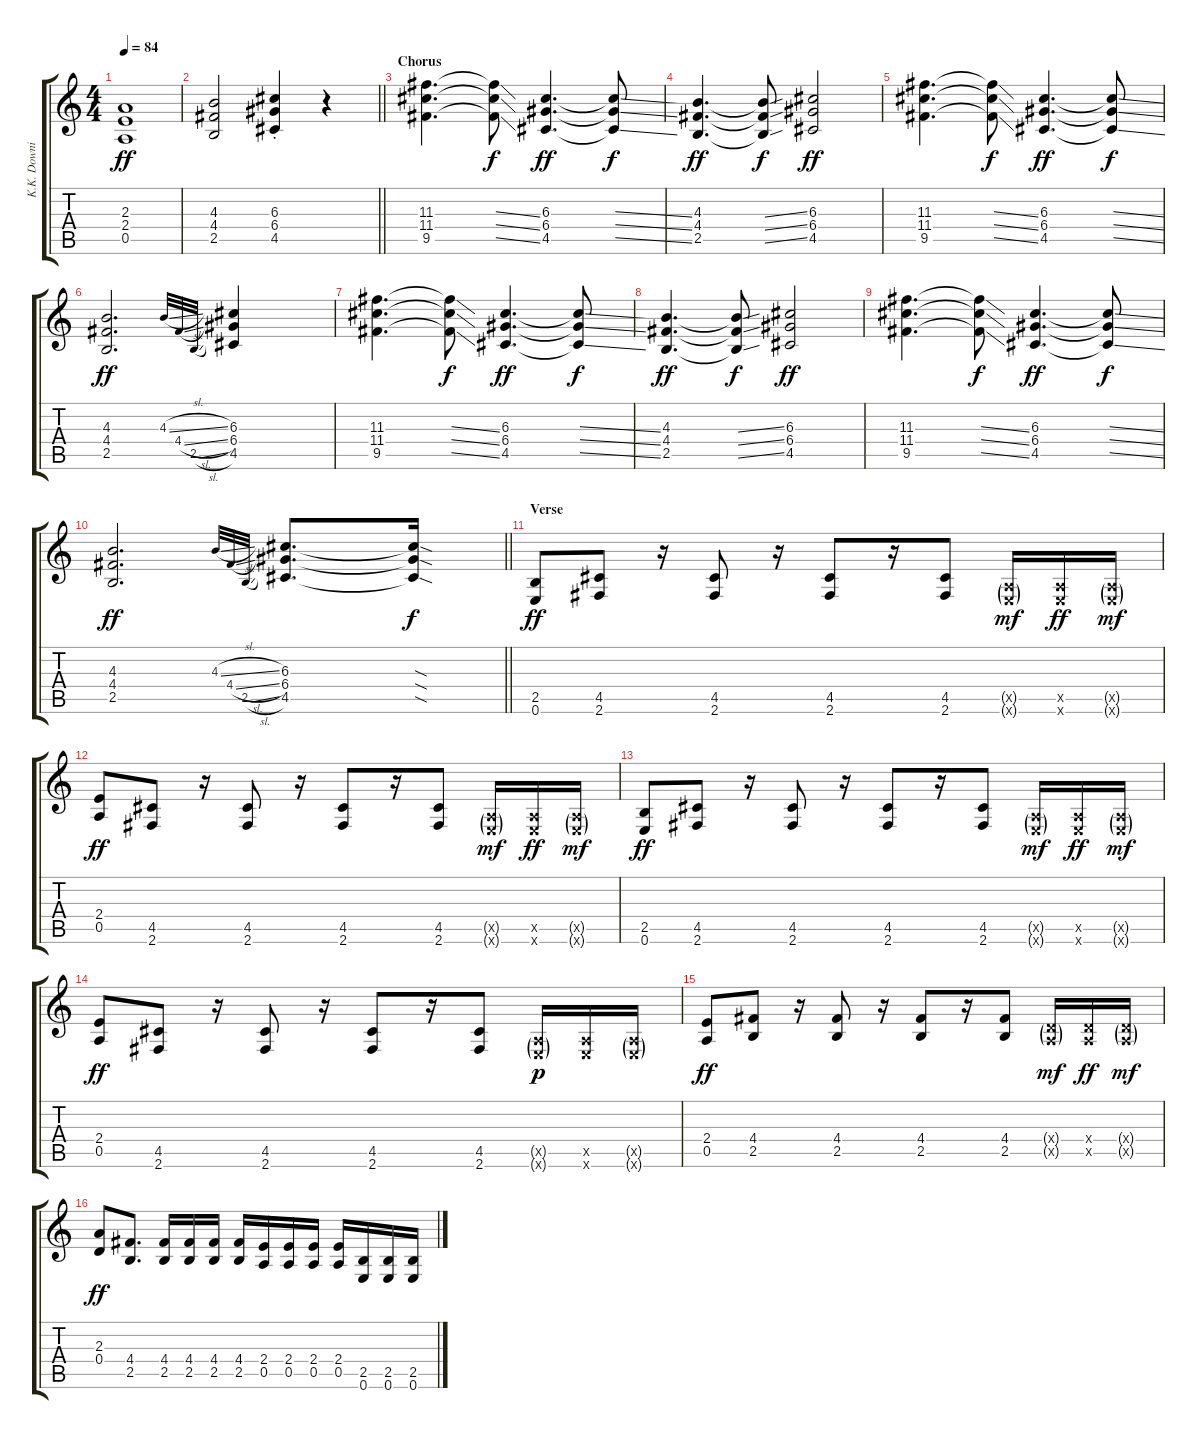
\track ("K.K. Downing" "K.K. Downi") {instrument distortionguitar}
\staff {score tabs}
\tuning (E4 B3 G3 D3 A2 E2) {hide}
\ts (4 4)
\tempo 84
\clef g2
\ks c
(2.3 2.4 0.5).1{dy ff} |
\barLineRight lightlight
(4.3 4.4 2.5).2 (6.3{st} 6.4{st} 4.5{st}).4 r.4 |
\section ("" "Chorus")
(11.3 11.4 9.5).4{d} (11.3{ss t} 11.4{ss t} 9.5{ss t}).8{dy f} (6.3 6.4 4.5).4{d dy ff} (6.3{ss t} 6.4{ss t} 4.5{ss t}).8{dy f} |
(4.3 4.4 2.5).4{d dy ff} (4.3{ss t} 4.4{ss t} 2.5{ss t}).8{dy f} (6.3 6.4 4.5).2{dy ff} |
(11.3 11.4 9.5).4{d} (11.3{ss t} 11.4{ss t} 9.5{ss t}).8{dy f} (6.3 6.4 4.5).4{d dy ff} (6.3{ss t} 6.4{ss t} 4.5{ss t}).8{dy f} |
(4.3 4.4 2.5).2{d dy ff} 4.3{sl}.32{gr onbeat} 4.4{sl}.32{gr onbeat} 2.5{sl}.32{gr onbeat} (6.3 6.4 4.5).4 |
(11.3 11.4 9.5).4{d} (11.3{ss t} 11.4{ss t} 9.5{ss t}).8{dy f} (6.3 6.4 4.5).4{d dy ff} (6.3{ss t} 6.4{ss t} 4.5{ss t}).8{dy f} |
(4.3 4.4 2.5).4{d dy ff} (4.3{ss t} 4.4{ss t} 2.5{ss t}).8{dy f} (6.3 6.4 4.5).2{dy ff} |
(11.3 11.4 9.5).4{d} (11.3{ss t} 11.4{ss t} 9.5{ss t}).8{dy f} (6.3 6.4 4.5).4{d dy ff} (6.3{ss t} 6.4{ss t} 4.5{ss t}).8{dy f} |
\barLineRight lightlight
(4.3 4.4 2.5).2{d dy ff} 4.3{sl}.32{gr onbeat} 4.4{sl}.32{gr onbeat} 2.5{sl}.32{gr onbeat} (6.3 6.4 4.5).8{d} (6.3{sod t} 6.4{sod t} 4.5{sod t}).16{dy f} |
\section ("" "Verse")
(2.5 0.6).8{dy ff} (4.5 2.6).8 r.16 (4.5 2.6).8 r.16 (4.5 2.6).8 r.16 (4.5 2.6).8 (0.5{g x} 0.6{g x}).16{dy mf} (0.5{x} 0.6{x}).16{dy ff} (0.5{g x} 0.6{g x}).16{dy mf} |
(2.4 0.5).8{dy ff} (4.5 2.6).8 r.16 (4.5 2.6).8 r.16 (4.5 2.6).8 r.16 (4.5 2.6).8 (0.5{g x} 0.6{g x}).16{dy mf} (0.5{x} 0.6{x}).16{dy ff} (0.5{g x} 0.6{g x}).16{dy mf} |
(2.5 0.6).8{dy ff} (4.5 2.6).8 r.16 (4.5 2.6).8 r.16 (4.5 2.6).8 r.16 (4.5 2.6).8 (0.5{g x} 0.6{g x}).16{dy mf} (0.5{x} 0.6{x}).16{dy ff} (0.5{g x} 0.6{g x}).16{dy mf} |
(2.4 0.5).8{dy ff} (4.5 2.6).8 r.16 (4.5 2.6).8 r.16 (4.5 2.6).8 r.16 (4.5 2.6).8 (0.5{g x} 0.6{g x}).16{dy p} (0.5{x} 0.6{x}).16 (0.5{g x} 0.6{g x}).16 |
(2.4 0.5).8{dy ff} (4.4 2.5).8 r.16 (4.4 2.5).8 r.16 (4.4 2.5).8 r.16 (4.4 2.5).8 (0.4{g x} 0.5{g x}).16{dy mf} (0.4{x} 0.5{x}).16{dy ff} (0.4{g x} 0.5{g x}).16{dy mf} |
(2.3 0.4).8{dy ff} (4.4 2.5).8{d} (4.4 2.5).16 (4.4 2.5).16 (4.4 2.5).16 (4.4 2.5).16 (2.4 0.5).16 (2.4 0.5).16 (2.4 0.5).16 (2.4 0.5).16 (2.5 0.6).16 (2.5 0.6).16 (2.5 0.6).16
